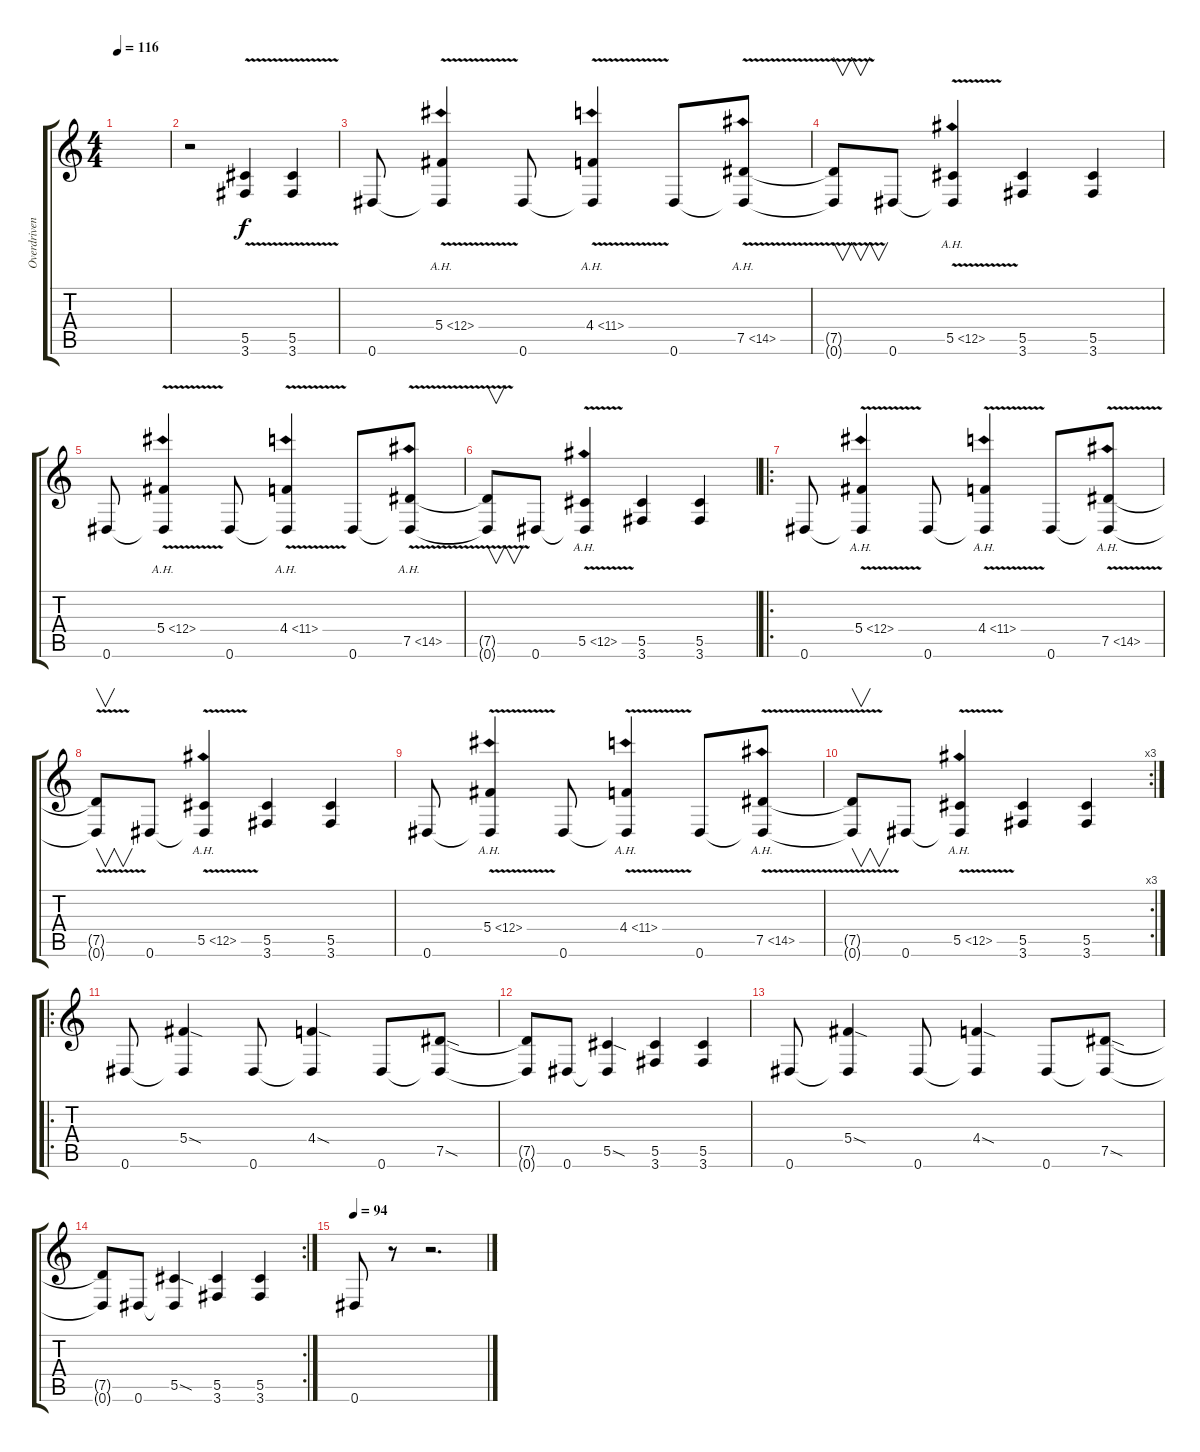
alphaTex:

\track ("Overdriven Guitar" "Overdriven") {instrument distortionguitar}
\staff {score tabs}
\tuning (Eb4 Bb3 Gb3 Db3 Ab2 Eb2) {hide}
\ts (4 4)
\tempo 116
\clef g2
\ks c
|
r.2 (5.5{v} 3.6{v}).4 (5.5{v} 3.6{v}).4 |
0.6.8 (5.4{ah 7 v} 0.6{t}).4 0.6.8 (4.4{ah 7 v} 0.6{t}).4 0.6.8 (7.5{ah 7 v} 0.6{t}).8 |
(7.5{t} 0.6{t}).8{v} 0.6.8 (5.5{ah 7 v} 0.6{t}).4 (5.5 3.6).4 (5.5 3.6).4 |
0.6.8 (5.4{ah 7 v} 0.6{t}).4 0.6.8 (4.4{ah 7 v} 0.6{t}).4 0.6.8 (7.5{ah 7 v} 0.6{t}).8 |
(7.5{t} 0.6{t}).8{v} 0.6.8 (5.5{ah 7 v} 0.6{t}).4 (5.5 3.6).4 (5.5 3.6).4 |
\ro
0.6.8 (5.4{ah 7 v} 0.6{t}).4 0.6.8 (4.4{ah 7 v} 0.6{t}).4 0.6.8 (7.5{ah 7 v} 0.6{t}).8 |
(7.5{t} 0.6{t}).8{v} 0.6.8 (5.5{ah 7 v} 0.6{t}).4 (5.5 3.6).4 (5.5 3.6).4 |
0.6.8 (5.4{ah 7 v} 0.6{t}).4 0.6.8 (4.4{ah 7 v} 0.6{t}).4 0.6.8 (7.5{ah 7 v} 0.6{t}).8 |
\rc 3
(7.5{t} 0.6{t}).8{v} 0.6.8 (5.5{ah 7 v} 0.6{t}).4 (5.5 3.6).4 (5.5 3.6).4 |
\ro
0.6.8 (5.4{sod} 0.6{t}).4 0.6.8 (4.4{sod} 0.6{t}).4 0.6.8 (7.5{sod} 0.6{t}).8 |
(7.5{t} 0.6{t}).8 0.6.8 (5.5{sod} 0.6{t}).4 (5.5 3.6).4 (5.5 3.6).4 |
0.6.8 (5.4{sod} 0.6{t}).4 0.6.8 (4.4{sod} 0.6{t}).4 0.6.8 (7.5{sod} 0.6{t}).8 |
\rc 2
(7.5{t} 0.6{t}).8 0.6.8 (5.5{sod} 0.6{t}).4 (5.5 3.6).4 (5.5 3.6).4 |
\tempo 94
0.6.8 r.8 r.2{d}
